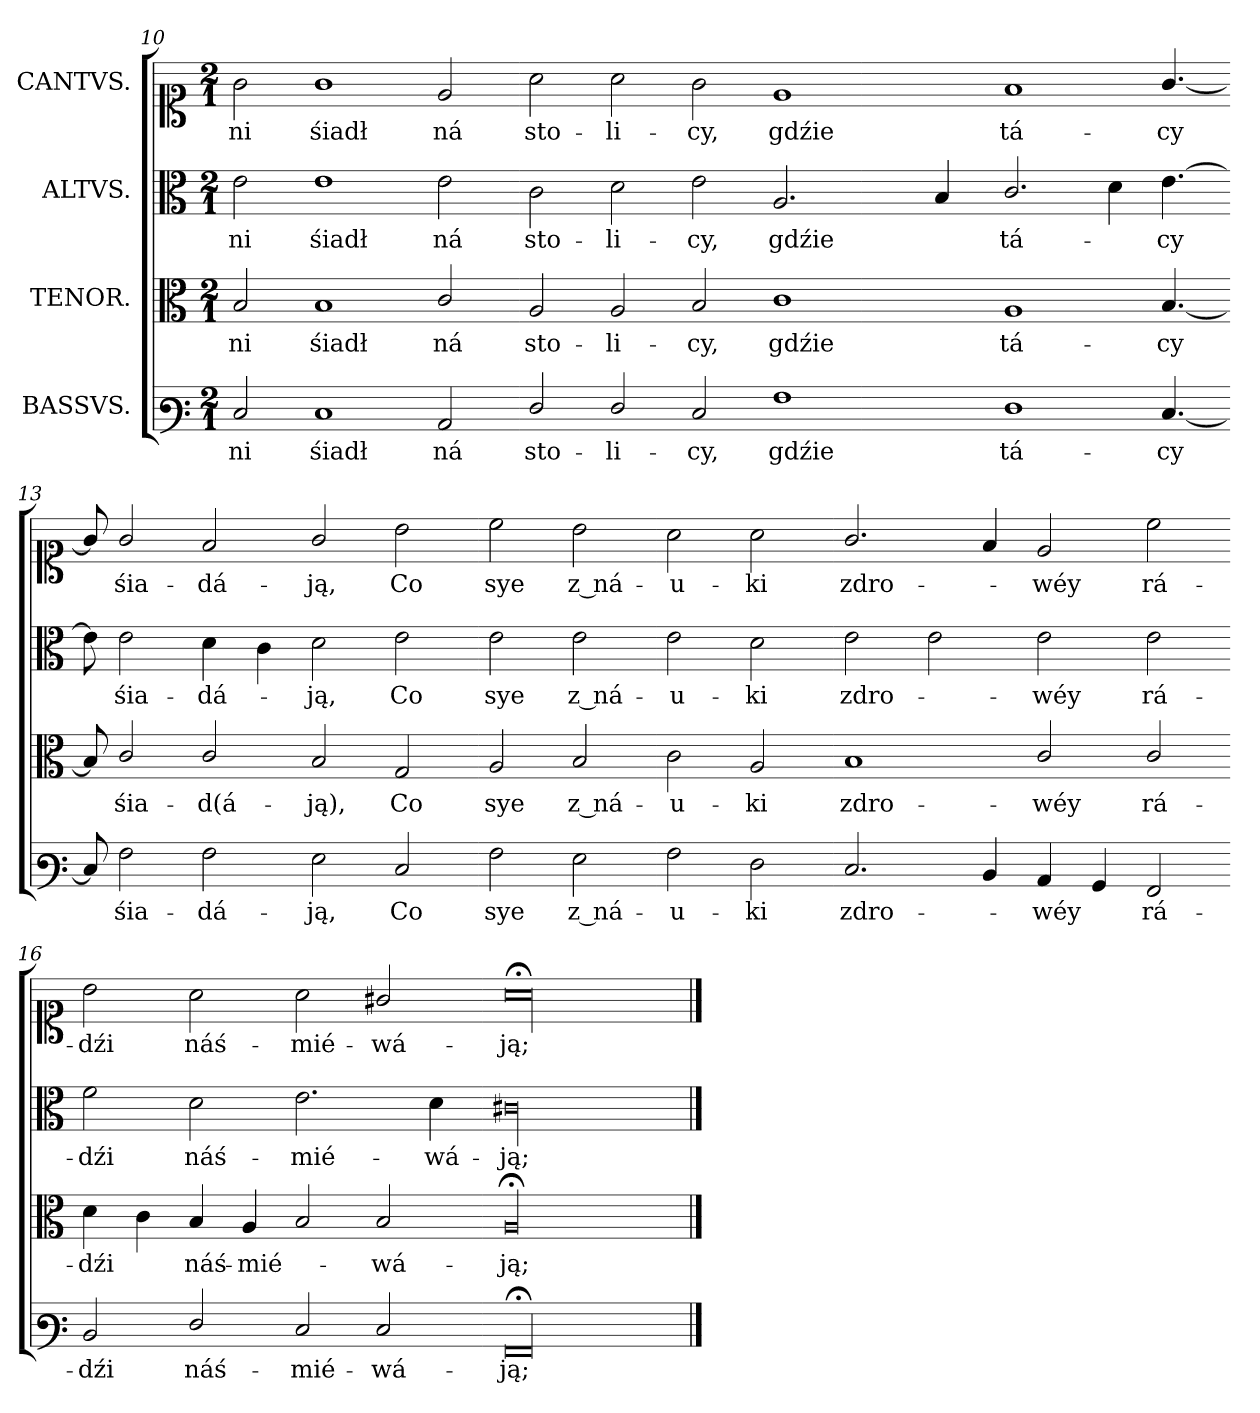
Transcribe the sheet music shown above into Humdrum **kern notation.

**kern	**text	**kern	**text	**kern	**text	**kern	**text
*part4	*part4	*part3	*part3	*part2	*part2	*part1	*part1
*staff4	*staff4	*staff3	*staff3	*staff2	*staff2	*staff1	*staff1
*I"BASSVS.	*	*I"TENOR.	*	*I"ALTVS.	*	*I"CANTVS.	*
*clefF3	*	*clefC3	*	*clefC3	*	*clefC1	*
*k[]	*	*k[]	*	*k[]	*	*k[]	*
*a:	*	*a:	*	*a:	*	*a:	*
*M2/1	*	*M2/1	*	*M2/1	*	*M2/1	*
=10	=10	=10	=10	=10	=10	=10	=10
2E/	-ni	2B/	-ni	2e\	-ni	2g\	-ni
1E/	śiadł	1B/	śiadł	1e\	śiadł	1g\	śiadł
2C/	ná	2c/	ná	2e\	ná	2e/	ná
=11-	=11-	=11-	=11-	=11-	=11-	=11-	=11-
2F/	sto-	2A/	sto-	2c\	sto-	2a\	sto-
2F/	-li-	2A/	-li-	2d\	-li-	2a\	-li-
2E/	-cy,	2B/	-cy,	2e\	-cy,	2g\	-cy,
!LO:N:vis=1	!	!LO:N:vis=1	!	!LO:N:vis=2.	!	!LO:N:vis=1	!
4.A\	gdźie	4.c\	gdźie	4A/	gdźie	4.e/	gdźie
.	.	.	.	8ryy	.	.	.
=12-	=12-	=12-	=12-	=12-	=12-	=12-	=12-
2ryy	.	2ryy	.	4.ryy	.	2ryy	.
.	.	.	.	4B/	.	.	.
8ryy	.	8ryy	.	.	.	8ryy	.
1F\	tá-	1A/	tá-	2.c/	tá-	1f/	tá-
.	.	.	.	4d\	.	.	.
[4.E/	-cy	[4.B/	-cy	[4.e\	-cy	[4.g/	-cy
=13-	=13-	=13-	=13-	=13-	=13-	=13-	=13-
8E/]	.	8B/]	.	8e\]	.	8g/]	.
2A\	śia-	2c/	śia-	2e\	śia-	2g/	śia-
2A\	-dá-	2c/	-d(á-	4d\	-dá-	2f/	-dá-
.	.	.	.	4c\	.	.	.
2G\	-ją,	2B/	-ją),	2d\	-ją,	2g/	-ją,
2E/	Co	2G/	Co	2e\	Co	2b\	Co
=14-	=14-	=14-	=14-	=14-	=14-	=14-	=14-
2A\	sye	2A/	sye	2e\	sye	2cc\	sye
2G\	z ná-	2B/	z ná-	2e\	z ná-	2b\	z ná-
=-	=-	=-	=-	=-	=-	=-	=-
2A\	-u-	2c\	-u-	2e\	-u-	2a\	-u-
2F\	-ki	2A/	-ki	2d\	-ki	2a\	-ki
=15-	=15-	=15-	=15-	=15-	=15-	=15-	=15-
2.E/	zdro-	1B/	zdro-	2e\	zdro-	2.g/	zdro-
.	.	.	.	2e\	.	.	.
4D/	.	.	.	.	.	4f/	.
4C/	-wéy	2c/	-wéy	2e\	-wéy	2e/	-wéy
4BB/	.	.	.	.	.	.	.
2AA/	-rá-	2c/	-rá-	2e\	rá-	2cc\	rá-
=16-	=16-	=16-	=16-	=16-	=16-	=16-	=16-
2D/	-dźi	4d\	-dźi	2f\	-dźi	2b\	-dźi
.	.	4c\	.	.	.	.	.
2F/	náś-	4B/	náś-	2d\	náś-	2a\	náś-
.	.	4A/	-mié-	.	.	.	.
2E/	mié-	2B/	.	2.e\	-mié-	2a\	-mié-
2E/	-wá-	2B/	-wá-	.	.	2g#X/	-wá-
.	.	.	.	4d\	-wá-	.	.
=17-	=17-	=17-	=17-	=17-	=17-	=17-	=17-
!LO:N:vis=000	!	!LO:N:vis=00	!	!LO:N:vis=00	!	!LO:N:vis=000	!
0AA;</	ją;	0A;</	-ją;	0c#X\	-ją;	0a;<\	-ją;
==	==	==	==	==	==	==	==
*-	*-	*-	*-	*-	*-	*-	*-
